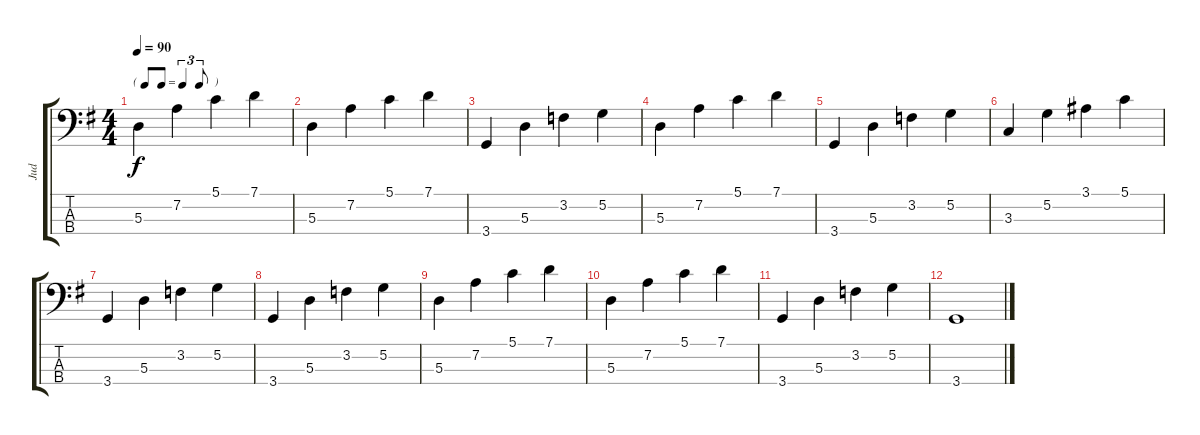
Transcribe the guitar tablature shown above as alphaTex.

\track ("Jud" "Jud") {instrument acousticbass}
\staff {score tabs}
\tuning (G2 D2 A1 E1) {hide}
\ts (4 4)
\tf triplet8th
\tempo 90
\clef f4
\ks g
5.3.4{dy f} 7.2.4 5.1.4 7.1.4 |
5.3.4 7.2.4 5.1.4 7.1.4 |
3.4.4 5.3.4 3.2.4 5.2.4 |
5.3.4 7.2.4 5.1.4 7.1.4 |
3.4.4 5.3.4 3.2.4 5.2.4 |
3.3.4 5.2.4 3.1.4 5.1.4 |
3.4.4 5.3.4 3.2.4 5.2.4 |
3.4.4 5.3.4 3.2.4 5.2.4 |
5.3.4 7.2.4 5.1.4 7.1.4 |
5.3.4 7.2.4 5.1.4 7.1.4 |
3.4.4 5.3.4 3.2.4 5.2.4 |
3.4.1
